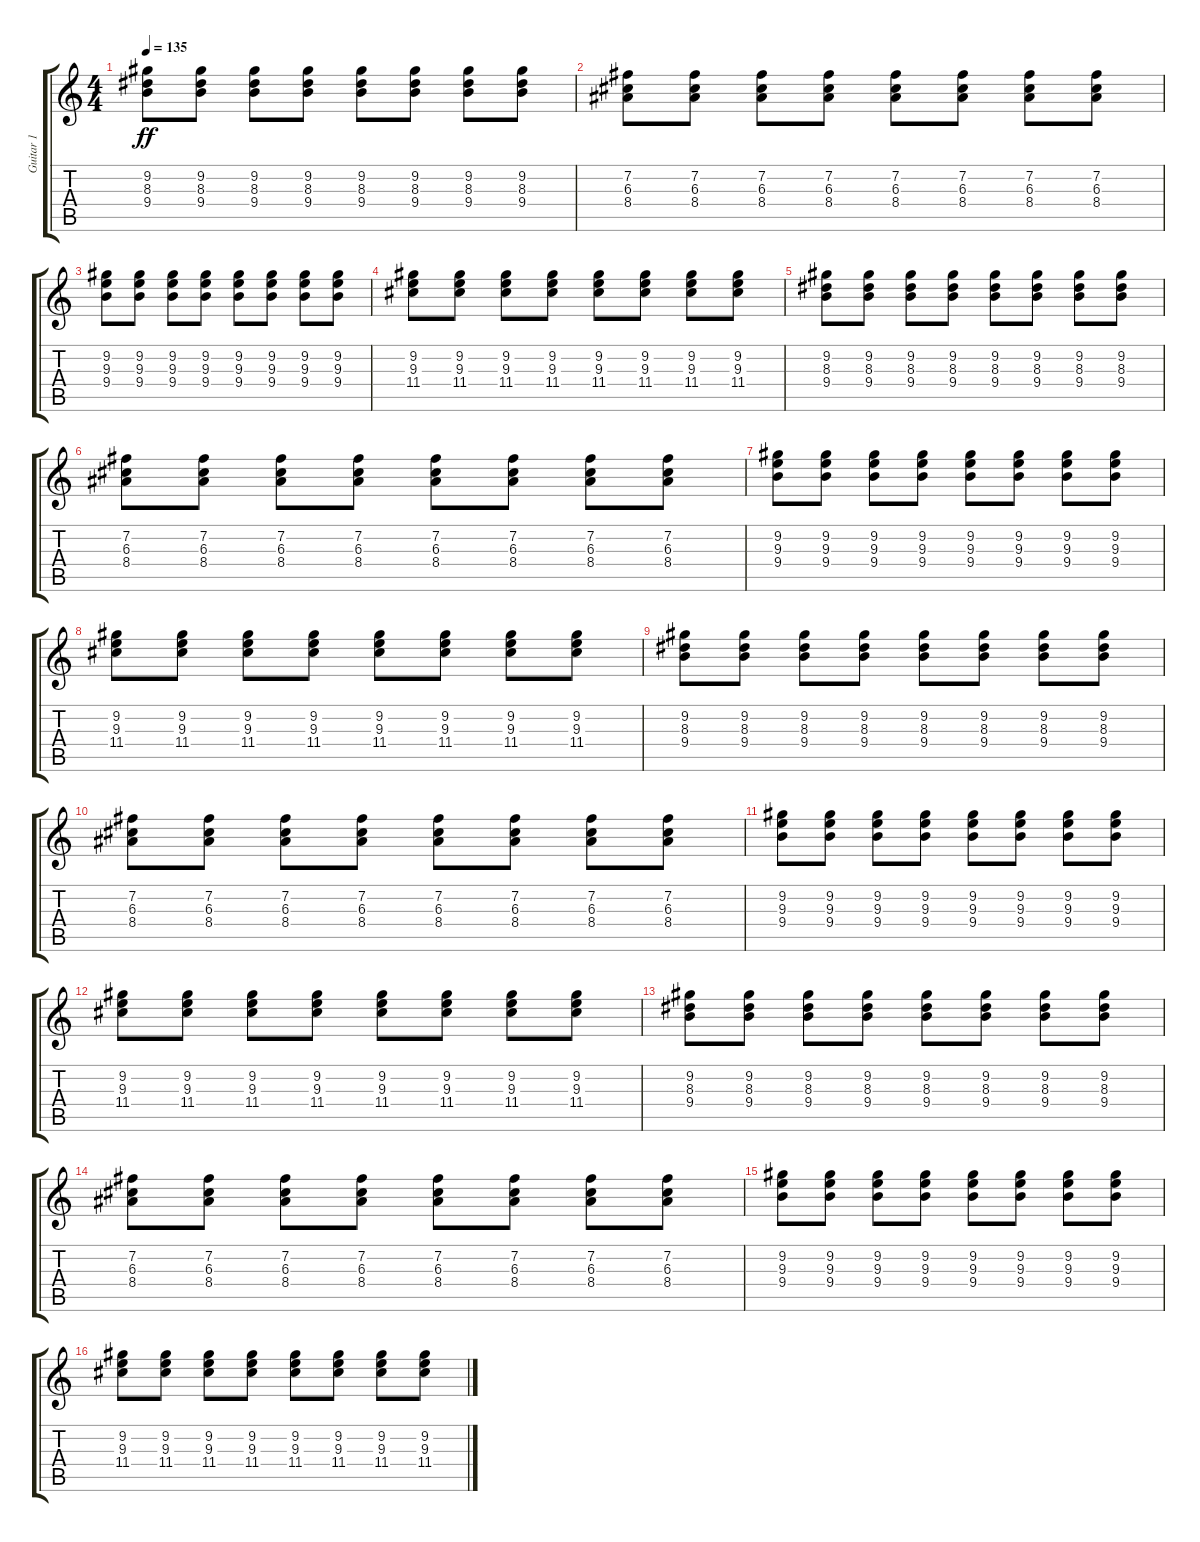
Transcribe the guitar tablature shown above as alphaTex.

\track ("Guitar 1" "Guitar 1") {instrument electricguitarjazz}
\staff {score tabs}
\tuning (E4 B3 G3 D3 A2 E2) {hide}
\ts (4 4)
\tempo 135
\clef g2
\ks c
(9.2 8.3 9.4).8{dy ff} (9.2 8.3 9.4).8 (9.2 8.3 9.4).8 (9.2 8.3 9.4).8 (9.2 8.3 9.4).8 (9.2 8.3 9.4).8 (9.2 8.3 9.4).8 (9.2 8.3 9.4).8 |
(7.2 6.3 8.4).8 (7.2 6.3 8.4).8 (7.2 6.3 8.4).8 (7.2 6.3 8.4).8 (7.2 6.3 8.4).8 (7.2 6.3 8.4).8 (7.2 6.3 8.4).8 (7.2 6.3 8.4).8 |
(9.2 9.3 9.4).8 (9.2 9.3 9.4).8 (9.2 9.3 9.4).8 (9.2 9.3 9.4).8 (9.2 9.3 9.4).8 (9.2 9.3 9.4).8 (9.2 9.3 9.4).8 (9.2 9.3 9.4).8 |
(9.2 9.3 11.4).8 (9.2 9.3 11.4).8 (9.2 9.3 11.4).8 (9.2 9.3 11.4).8 (9.2 9.3 11.4).8 (9.2 9.3 11.4).8 (9.2 9.3 11.4).8 (9.2 9.3 11.4).8 |
(9.2 8.3 9.4).8 (9.2 8.3 9.4).8 (9.2 8.3 9.4).8 (9.2 8.3 9.4).8 (9.2 8.3 9.4).8 (9.2 8.3 9.4).8 (9.2 8.3 9.4).8 (9.2 8.3 9.4).8 |
(7.2 6.3 8.4).8 (7.2 6.3 8.4).8 (7.2 6.3 8.4).8 (7.2 6.3 8.4).8 (7.2 6.3 8.4).8 (7.2 6.3 8.4).8 (7.2 6.3 8.4).8 (7.2 6.3 8.4).8 |
(9.2 9.3 9.4).8 (9.2 9.3 9.4).8 (9.2 9.3 9.4).8 (9.2 9.3 9.4).8 (9.2 9.3 9.4).8 (9.2 9.3 9.4).8 (9.2 9.3 9.4).8 (9.2 9.3 9.4).8 |
(9.2 9.3 11.4).8 (9.2 9.3 11.4).8 (9.2 9.3 11.4).8 (9.2 9.3 11.4).8 (9.2 9.3 11.4).8 (9.2 9.3 11.4).8 (9.2 9.3 11.4).8 (9.2 9.3 11.4).8 |
(9.2 8.3 9.4).8 (9.2 8.3 9.4).8 (9.2 8.3 9.4).8 (9.2 8.3 9.4).8 (9.2 8.3 9.4).8 (9.2 8.3 9.4).8 (9.2 8.3 9.4).8 (9.2 8.3 9.4).8 |
(7.2 6.3 8.4).8 (7.2 6.3 8.4).8 (7.2 6.3 8.4).8 (7.2 6.3 8.4).8 (7.2 6.3 8.4).8 (7.2 6.3 8.4).8 (7.2 6.3 8.4).8 (7.2 6.3 8.4).8 |
(9.2 9.3 9.4).8 (9.2 9.3 9.4).8 (9.2 9.3 9.4).8 (9.2 9.3 9.4).8 (9.2 9.3 9.4).8 (9.2 9.3 9.4).8 (9.2 9.3 9.4).8 (9.2 9.3 9.4).8 |
(9.2 9.3 11.4).8 (9.2 9.3 11.4).8 (9.2 9.3 11.4).8 (9.2 9.3 11.4).8 (9.2 9.3 11.4).8 (9.2 9.3 11.4).8 (9.2 9.3 11.4).8 (9.2 9.3 11.4).8 |
(9.2 8.3 9.4).8 (9.2 8.3 9.4).8 (9.2 8.3 9.4).8 (9.2 8.3 9.4).8 (9.2 8.3 9.4).8 (9.2 8.3 9.4).8 (9.2 8.3 9.4).8 (9.2 8.3 9.4).8 |
(7.2 6.3 8.4).8 (7.2 6.3 8.4).8 (7.2 6.3 8.4).8 (7.2 6.3 8.4).8 (7.2 6.3 8.4).8 (7.2 6.3 8.4).8 (7.2 6.3 8.4).8 (7.2 6.3 8.4).8 |
(9.2 9.3 9.4).8 (9.2 9.3 9.4).8 (9.2 9.3 9.4).8 (9.2 9.3 9.4).8 (9.2 9.3 9.4).8 (9.2 9.3 9.4).8 (9.2 9.3 9.4).8 (9.2 9.3 9.4).8 |
(9.2 9.3 11.4).8 (9.2 9.3 11.4).8 (9.2 9.3 11.4).8 (9.2 9.3 11.4).8 (9.2 9.3 11.4).8 (9.2 9.3 11.4).8 (9.2 9.3 11.4).8 (9.2 9.3 11.4).8
